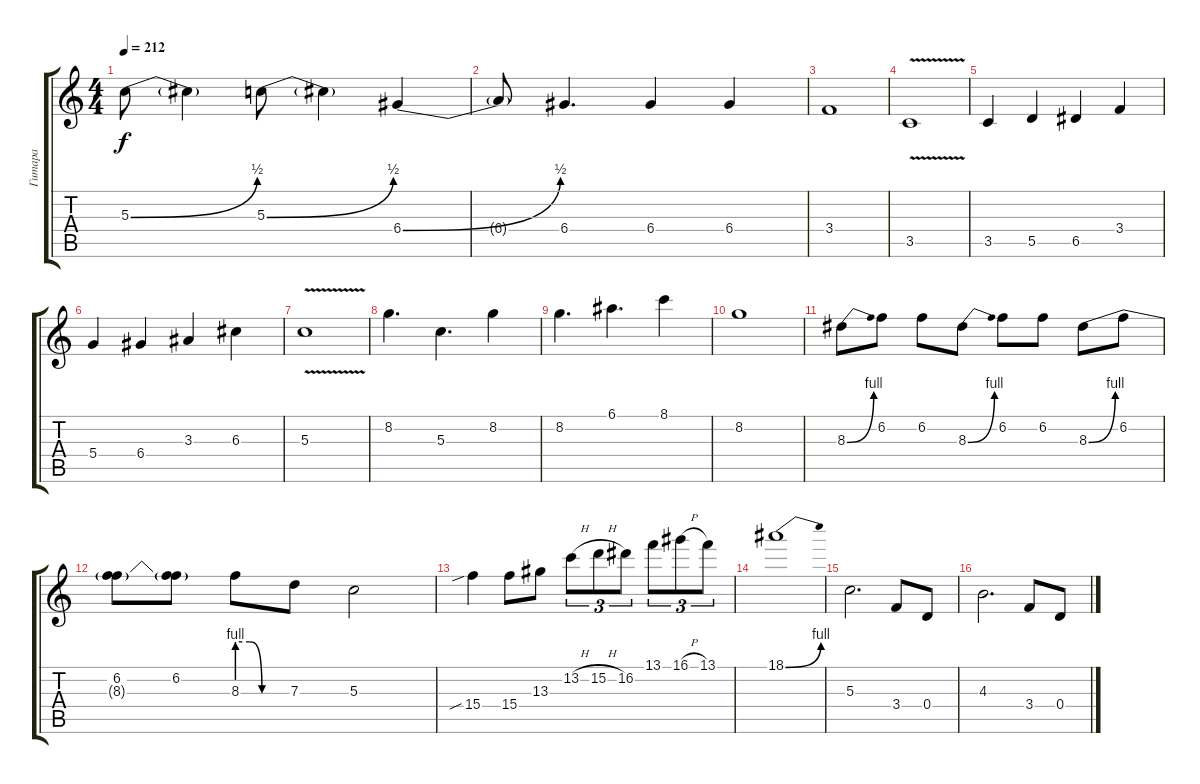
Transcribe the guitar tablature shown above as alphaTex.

\track ("Гитара" "Гитара") {instrument overdrivenguitar}
\staff {score tabs}
\tuning (E4 B3 G3 D3 A2 E2) {hide}
\ts (4 4)
\tempo 212
\clef g2
\ks c
5.3{be (bend 0 0 60 2)}.8{dy f} 5.3{t}.4 5.3{be (bend 0 0 60 2)}.8 5.3{t}.4 6.4{be (bend 0 0 60 2)}.4 |
6.4{t}.8 6.4.4{d} 6.4.4 6.4.4 |
3.4.1 |
3.5{v}.1 |
3.5.4 5.5.4 6.5.4 3.4.4 |
5.4.4 6.4.4 3.3.4 6.3.4 |
5.3{v}.1 |
8.2.4{d} 5.3.4{d} 8.2.4 |
8.2.4{d} 6.1.4{d} 8.1.4 |
8.2.1 |
8.3{be (bend 0 0 60 4)}.8 6.2.8 6.2.8 8.3{be (bend 0 0 60 4)}.8 6.2.8 6.2.8 8.3{be (bend 0 0 60 4)}.8 6.2.8 |
(6.2 8.3{t}).8 (6.2 8.3{t}).8 8.3{be (custom 0 4 15 4 30 0 60 0)}.8 7.3.8 5.3.2 |
15.4{sib}.4 15.4.8 13.3.8 13.2{h}.8{tu (3 2)} 15.2{h}.8{tu (3 2)} 16.2.8{tu (3 2)} 13.1.8{tu (3 2)} 16.1{h}.8{tu (3 2)} 13.1.8{tu (3 2)} |
18.1{be (bend 0 0 60 4)}.1 |
5.3.2{d} 3.4.8 0.4.8 |
4.3.2{d} 3.4.8 0.4.8
